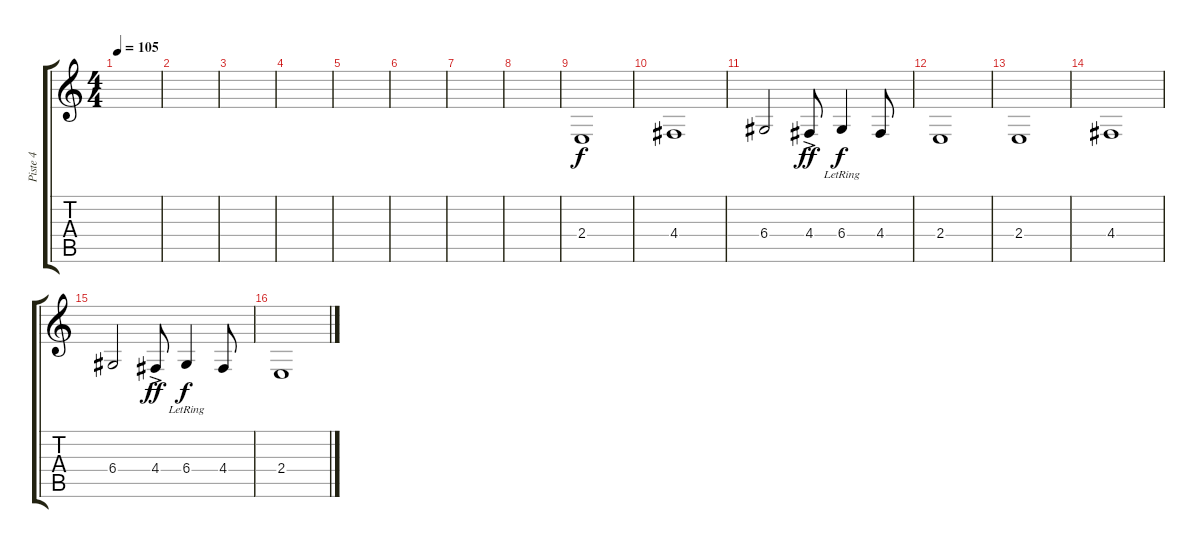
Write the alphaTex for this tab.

\track ("Piste 4" "Piste 4") {instrument cello}
\staff {score tabs}
\tuning (E4 B3 G3 D3 A2 E2) {hide}
\ts (4 4)
\tempo 105
\clef g2
\ks c
|
|
|
|
|
|
|
|
2.4.1 |
4.4.1 |
6.4.2 4.4{ac}.8{dy ff} 6.4{lr}.4{dy f} 4.4.8 |
2.4.1 |
2.4.1 |
4.4.1 |
6.4.2 4.4{ac}.8{dy ff} 6.4{lr}.4{dy f} 4.4.8 |
2.4.1
